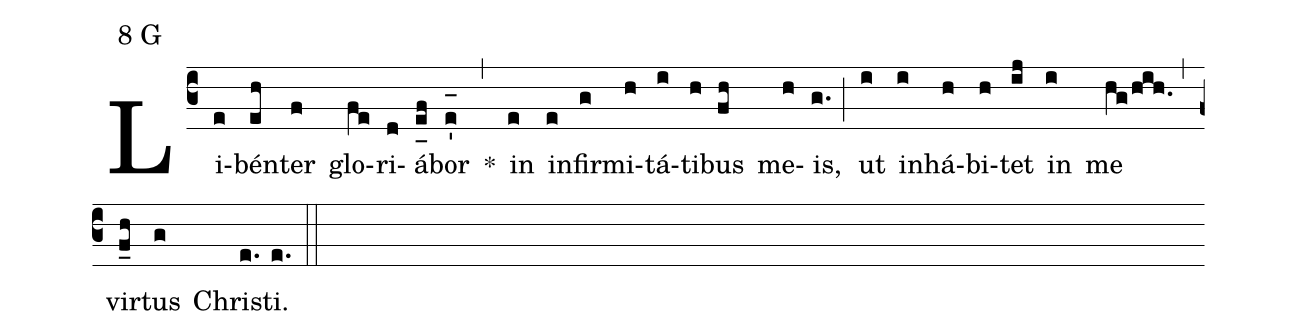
mode:8 G;
%%
(c3) Li(e)bén(eh)ter(f) glo(fe)ri(d)á(e_[uh:l]f)bor(e'_[oh:h]) *(,) in(e) in(e)fir(g)mi(h)tá(i)ti(h)bus(fh) me(h)is,(g.) (;) ut(i) in(i)há(h)bi(h)tet(ij) in(i) me(hg/hih.) (,) vir(f_h)tus(g) Chri(e.)sti.(e.) (::)
